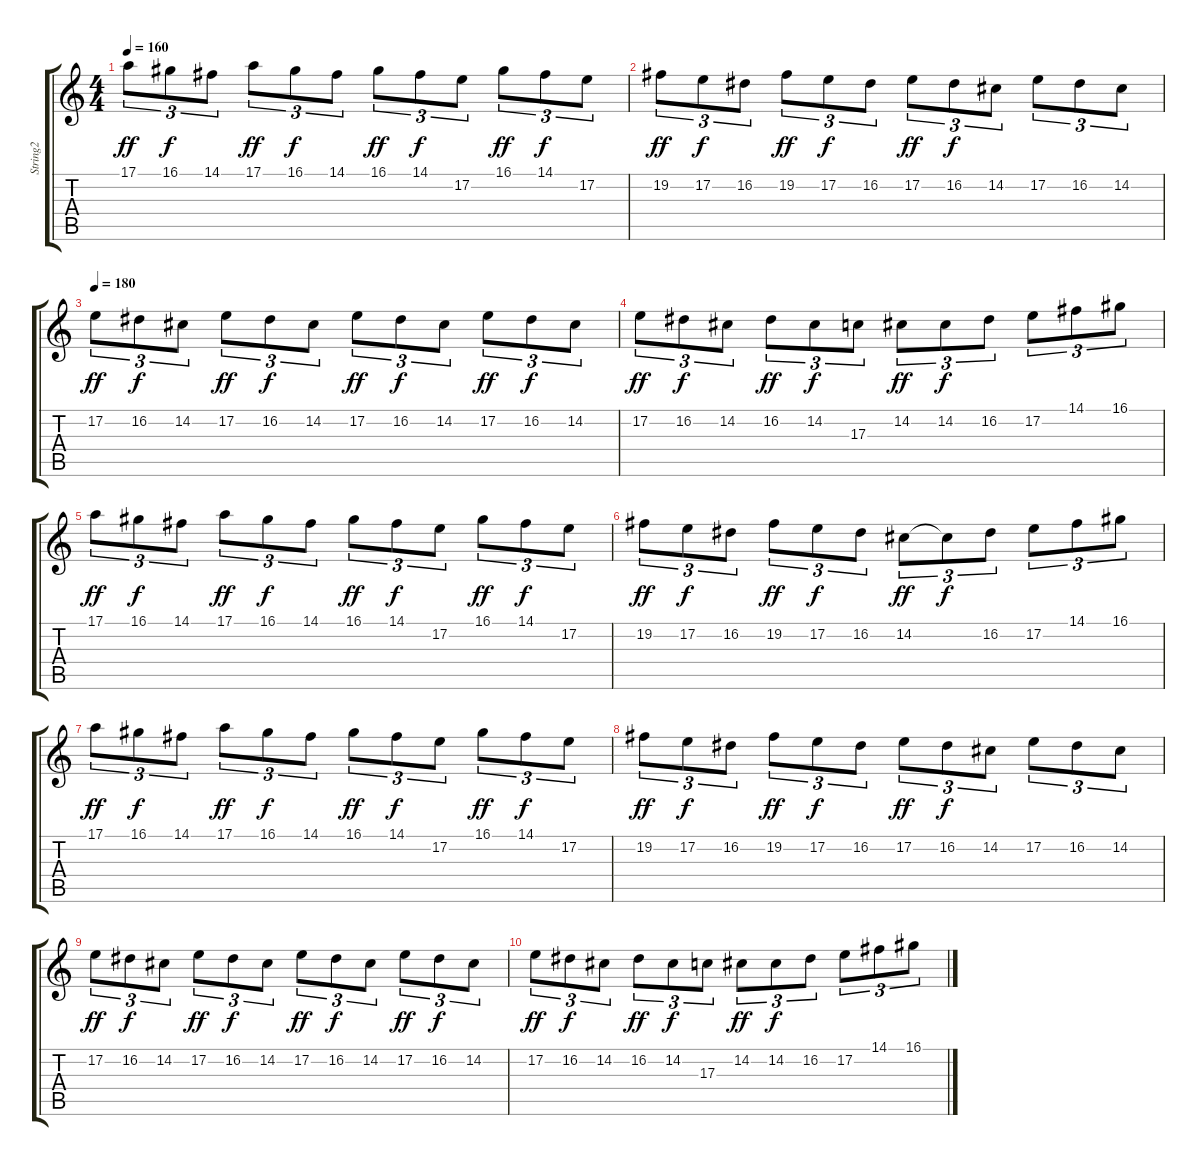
\track ("String2" "String2") {instrument stringensemble1}
\staff {score tabs}
\tuning (E4 B3 G3 D3 A2 E2) {hide}
\ts (4 4)
\tempo 160
\clef g2
\ks c
17.1.8{tu (3 2) dy ff} 16.1.8{tu (3 2) dy f} 14.1.8{tu (3 2)} 17.1.8{tu (3 2) dy ff} 16.1.8{tu (3 2) dy f} 14.1.8{tu (3 2)} 16.1.8{tu (3 2) dy ff} 14.1.8{tu (3 2) dy f} 17.2.8{tu (3 2)} 16.1.8{tu (3 2) dy ff} 14.1.8{tu (3 2) dy f} 17.2.8{tu (3 2)} |
19.2.8{tu (3 2) dy ff} 17.2.8{tu (3 2) dy f} 16.2.8{tu (3 2)} 19.2.8{tu (3 2) dy ff} 17.2.8{tu (3 2) dy f} 16.2.8{tu (3 2)} 17.2.8{tu (3 2) dy ff} 16.2.8{tu (3 2) dy f} 14.2.8{tu (3 2)} 17.2.8{tu (3 2)} 16.2.8{tu (3 2)} 14.2.8{tu (3 2)} |
\tempo 180
17.2.8{tu (3 2) dy ff} 16.2.8{tu (3 2) dy f} 14.2.8{tu (3 2)} 17.2.8{tu (3 2) dy ff} 16.2.8{tu (3 2) dy f} 14.2.8{tu (3 2)} 17.2.8{tu (3 2) dy ff} 16.2.8{tu (3 2) dy f} 14.2.8{tu (3 2)} 17.2.8{tu (3 2) dy ff} 16.2.8{tu (3 2) dy f} 14.2.8{tu (3 2)} |
17.2.8{tu (3 2) dy ff} 16.2.8{tu (3 2) dy f} 14.2.8{tu (3 2)} 16.2.8{tu (3 2) dy ff} 14.2.8{tu (3 2) dy f} 17.3.8{tu (3 2)} 14.2.8{tu (3 2) dy ff} 14.2.8{tu (3 2) dy f} 16.2.8{tu (3 2)} 17.2.8{tu (3 2)} 14.1.8{tu (3 2)} 16.1.8{tu (3 2)} |
17.1.8{tu (3 2) dy ff} 16.1.8{tu (3 2) dy f} 14.1.8{tu (3 2)} 17.1.8{tu (3 2) dy ff} 16.1.8{tu (3 2) dy f} 14.1.8{tu (3 2)} 16.1.8{tu (3 2) dy ff} 14.1.8{tu (3 2) dy f} 17.2.8{tu (3 2)} 16.1.8{tu (3 2) dy ff} 14.1.8{tu (3 2) dy f} 17.2.8{tu (3 2)} |
19.2.8{tu (3 2) dy ff} 17.2.8{tu (3 2) dy f} 16.2.8{tu (3 2)} 19.2.8{tu (3 2) dy ff} 17.2.8{tu (3 2) dy f} 16.2.8{tu (3 2)} 14.2.8{tu (3 2) dy ff} 14.2{t}.8{tu (3 2) dy f} 16.2.8{tu (3 2)} 17.2.8{tu (3 2)} 14.1.8{tu (3 2)} 16.1.8{tu (3 2)} |
17.1.8{tu (3 2) dy ff} 16.1.8{tu (3 2) dy f} 14.1.8{tu (3 2)} 17.1.8{tu (3 2) dy ff} 16.1.8{tu (3 2) dy f} 14.1.8{tu (3 2)} 16.1.8{tu (3 2) dy ff} 14.1.8{tu (3 2) dy f} 17.2.8{tu (3 2)} 16.1.8{tu (3 2) dy ff} 14.1.8{tu (3 2) dy f} 17.2.8{tu (3 2)} |
19.2.8{tu (3 2) dy ff} 17.2.8{tu (3 2) dy f} 16.2.8{tu (3 2)} 19.2.8{tu (3 2) dy ff} 17.2.8{tu (3 2) dy f} 16.2.8{tu (3 2)} 17.2.8{tu (3 2) dy ff} 16.2.8{tu (3 2) dy f} 14.2.8{tu (3 2)} 17.2.8{tu (3 2)} 16.2.8{tu (3 2)} 14.2.8{tu (3 2)} |
17.2.8{tu (3 2) dy ff} 16.2.8{tu (3 2) dy f} 14.2.8{tu (3 2)} 17.2.8{tu (3 2) dy ff} 16.2.8{tu (3 2) dy f} 14.2.8{tu (3 2)} 17.2.8{tu (3 2) dy ff} 16.2.8{tu (3 2) dy f} 14.2.8{tu (3 2)} 17.2.8{tu (3 2) dy ff} 16.2.8{tu (3 2) dy f} 14.2.8{tu (3 2)} |
17.2.8{tu (3 2) dy ff} 16.2.8{tu (3 2) dy f} 14.2.8{tu (3 2)} 16.2.8{tu (3 2) dy ff} 14.2.8{tu (3 2) dy f} 17.3.8{tu (3 2)} 14.2.8{tu (3 2) dy ff} 14.2.8{tu (3 2) dy f} 16.2.8{tu (3 2)} 17.2.8{tu (3 2)} 14.1.8{tu (3 2)} 16.1.8{tu (3 2)}
